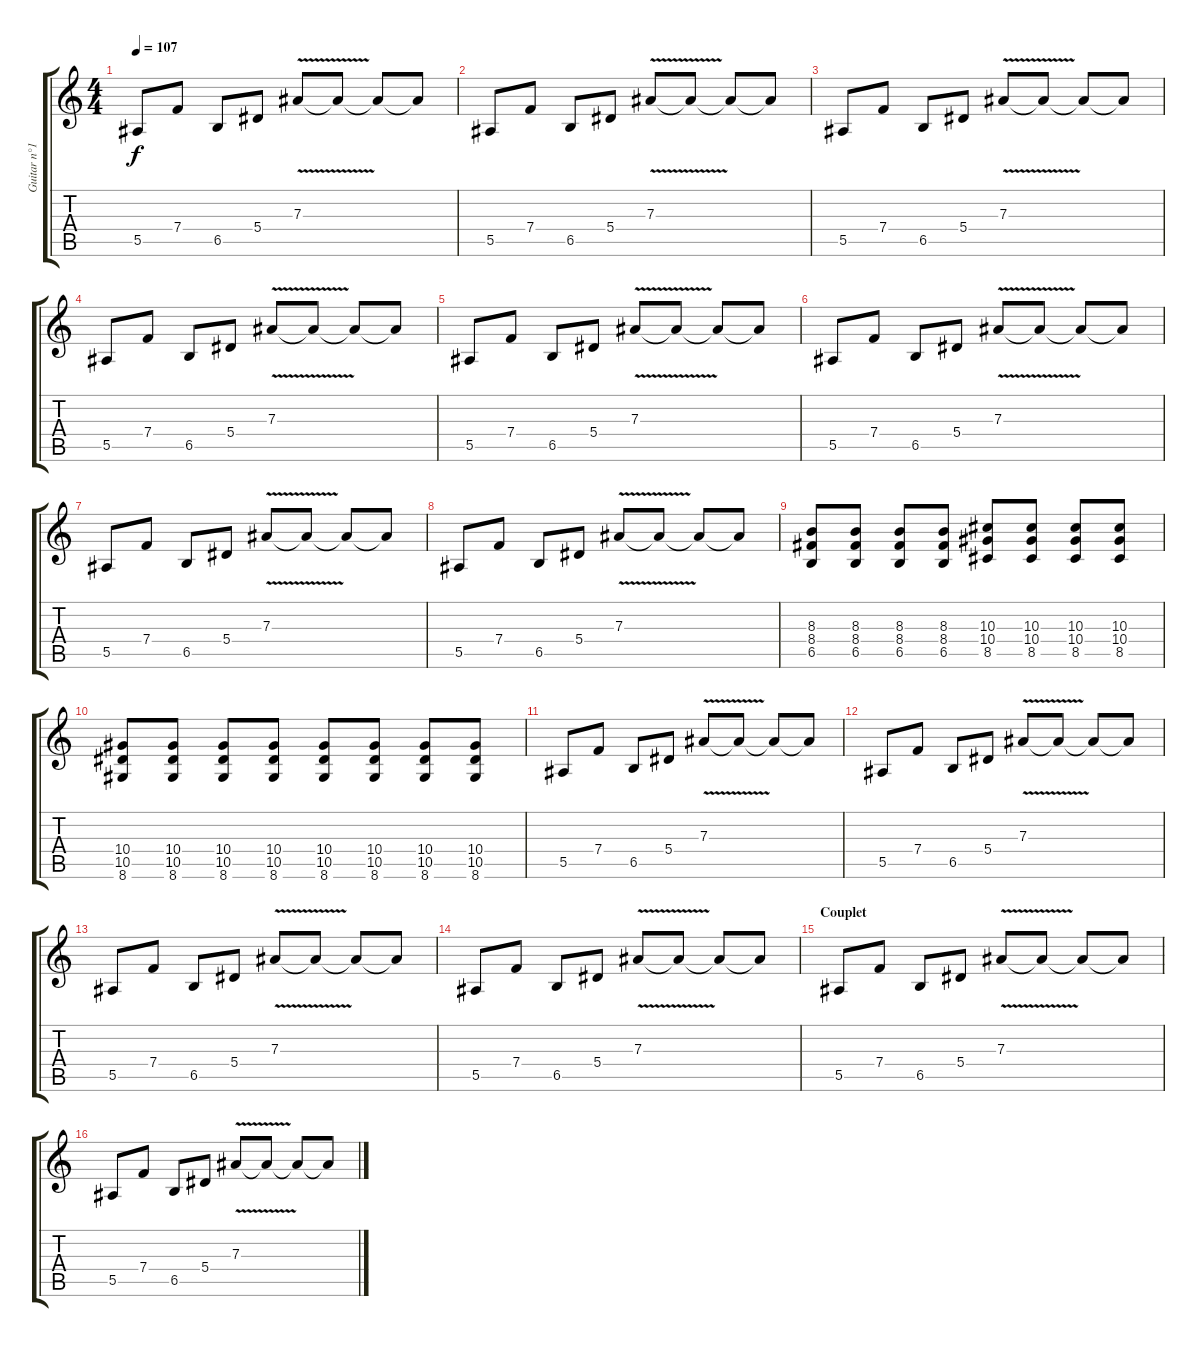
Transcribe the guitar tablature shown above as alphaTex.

\track ("Guitar n°1" "Guitar n°1") {instrument distortionguitar}
\staff {score tabs}
\tuning (C4 G3 Eb3 Bb2 F2 C2) {hide}
\ts (4 4)
\tempo 107
\clef g2
\ks c
5.5.8{dy f} 7.4.8 6.5.8 5.4.8 7.3{v}.8 7.3{t}.8 7.3{t}.8 7.3{t}.8 |
5.5.8 7.4.8 6.5.8 5.4.8 7.3{v}.8 7.3{t}.8 7.3{t}.8 7.3{t}.8 |
5.5.8 7.4.8 6.5.8 5.4.8 7.3{v}.8 7.3{t}.8 7.3{t}.8 7.3{t}.8 |
5.5.8 7.4.8 6.5.8 5.4.8 7.3{v}.8 7.3{t}.8 7.3{t}.8 7.3{t}.8 |
5.5.8 7.4.8 6.5.8 5.4.8 7.3{v}.8 7.3{t}.8 7.3{t}.8 7.3{t}.8 |
5.5.8 7.4.8 6.5.8 5.4.8 7.3{v}.8 7.3{t}.8 7.3{t}.8 7.3{t}.8 |
5.5.8 7.4.8 6.5.8 5.4.8 7.3{v}.8 7.3{t}.8 7.3{t}.8 7.3{t}.8 |
5.5.8 7.4.8 6.5.8 5.4.8 7.3{v}.8 7.3{t}.8 7.3{t}.8 7.3{t}.8 |
\section ("" "")
(8.3 8.4 6.5).8 (8.3 8.4 6.5).8 (8.3 8.4 6.5).8 (8.3 8.4 6.5).8 (10.3 10.4 8.5).8 (10.3 10.4 8.5).8 (10.3 10.4 8.5).8 (10.3 10.4 8.5).8 |
(10.4 10.5 8.6).8 (10.4 10.5 8.6).8 (10.4 10.5 8.6).8 (10.4 10.5 8.6).8 (10.4 10.5 8.6).8 (10.4 10.5 8.6).8 (10.4 10.5 8.6).8 (10.4 10.5 8.6).8 |
\section ("" "")
5.5.8 7.4.8 6.5.8 5.4.8 7.3{v}.8 7.3{t}.8 7.3{t}.8 7.3{t}.8 |
5.5.8 7.4.8 6.5.8 5.4.8 7.3{v}.8 7.3{t}.8 7.3{t}.8 7.3{t}.8 |
5.5.8 7.4.8 6.5.8 5.4.8 7.3{v}.8 7.3{t}.8 7.3{t}.8 7.3{t}.8 |
5.5.8 7.4.8 6.5.8 5.4.8 7.3{v}.8 7.3{t}.8 7.3{t}.8 7.3{t}.8 |
\section ("" "Couplet")
5.5.8 7.4.8 6.5.8 5.4.8 7.3{v}.8 7.3{t}.8 7.3{t}.8 7.3{t}.8 |
5.5.8 7.4.8 6.5.8 5.4.8 7.3{v}.8 7.3{t}.8 7.3{t}.8 7.3{t}.8
